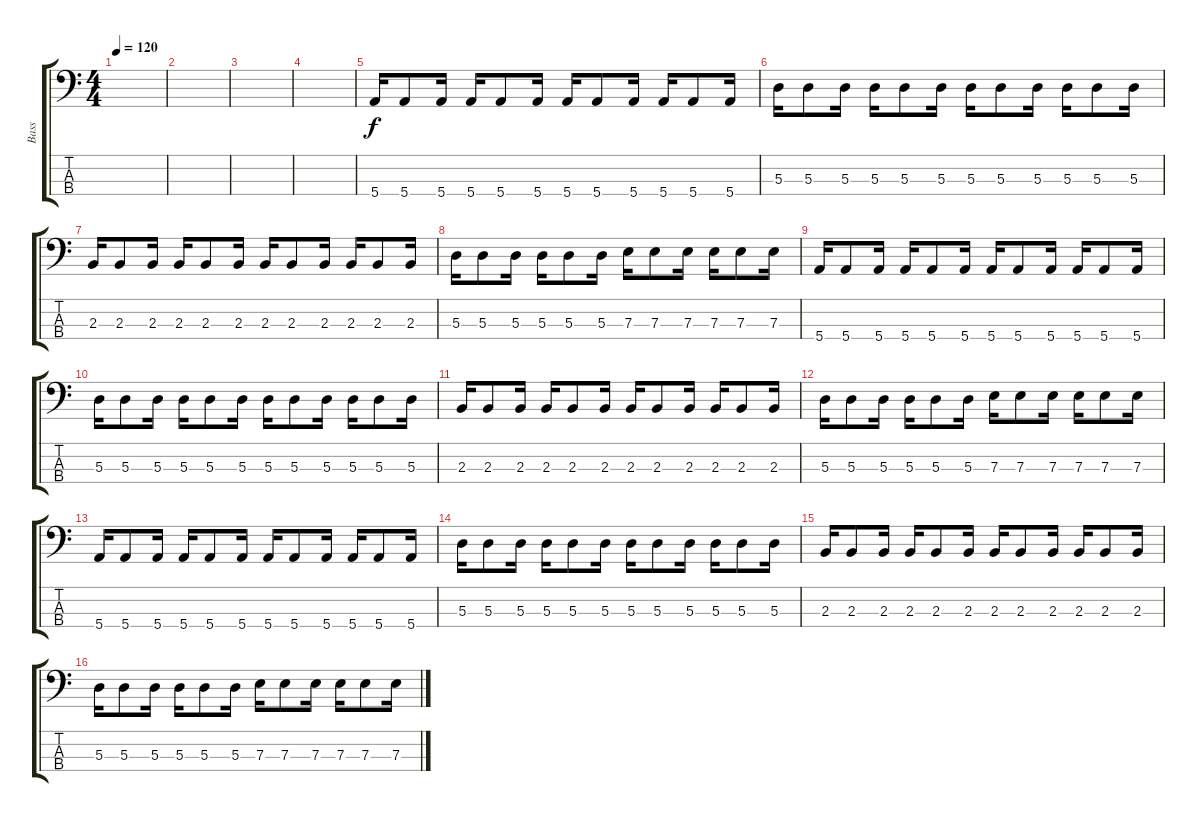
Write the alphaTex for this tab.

\track ("Bass" "Bass") {instrument electricbasspick}
\staff {score tabs}
\tuning (G2 D2 A1 E1) {hide}
\ts (4 4)
\tempo 120
\clef f4
\ks c
|
|
|
|
5.4.16 5.4.8 5.4.16 5.4.16 5.4.8 5.4.16 5.4.16 5.4.8 5.4.16 5.4.16 5.4.8 5.4.16 |
5.3.16 5.3.8 5.3.16 5.3.16 5.3.8 5.3.16 5.3.16 5.3.8 5.3.16 5.3.16 5.3.8 5.3.16 |
2.3.16 2.3.8 2.3.16 2.3.16 2.3.8 2.3.16 2.3.16 2.3.8 2.3.16 2.3.16 2.3.8 2.3.16 |
5.3.16 5.3.8 5.3.16 5.3.16 5.3.8 5.3.16 7.3.16 7.3.8 7.3.16 7.3.16 7.3.8 7.3.16 |
5.4.16 5.4.8 5.4.16 5.4.16 5.4.8 5.4.16 5.4.16 5.4.8 5.4.16 5.4.16 5.4.8 5.4.16 |
5.3.16 5.3.8 5.3.16 5.3.16 5.3.8 5.3.16 5.3.16 5.3.8 5.3.16 5.3.16 5.3.8 5.3.16 |
2.3.16 2.3.8 2.3.16 2.3.16 2.3.8 2.3.16 2.3.16 2.3.8 2.3.16 2.3.16 2.3.8 2.3.16 |
5.3.16 5.3.8 5.3.16 5.3.16 5.3.8 5.3.16 7.3.16 7.3.8 7.3.16 7.3.16 7.3.8 7.3.16 |
5.4.16 5.4.8 5.4.16 5.4.16 5.4.8 5.4.16 5.4.16 5.4.8 5.4.16 5.4.16 5.4.8 5.4.16 |
5.3.16 5.3.8 5.3.16 5.3.16 5.3.8 5.3.16 5.3.16 5.3.8 5.3.16 5.3.16 5.3.8 5.3.16 |
2.3.16 2.3.8 2.3.16 2.3.16 2.3.8 2.3.16 2.3.16 2.3.8 2.3.16 2.3.16 2.3.8 2.3.16 |
5.3.16 5.3.8 5.3.16 5.3.16 5.3.8 5.3.16 7.3.16 7.3.8 7.3.16 7.3.16 7.3.8 7.3.16
